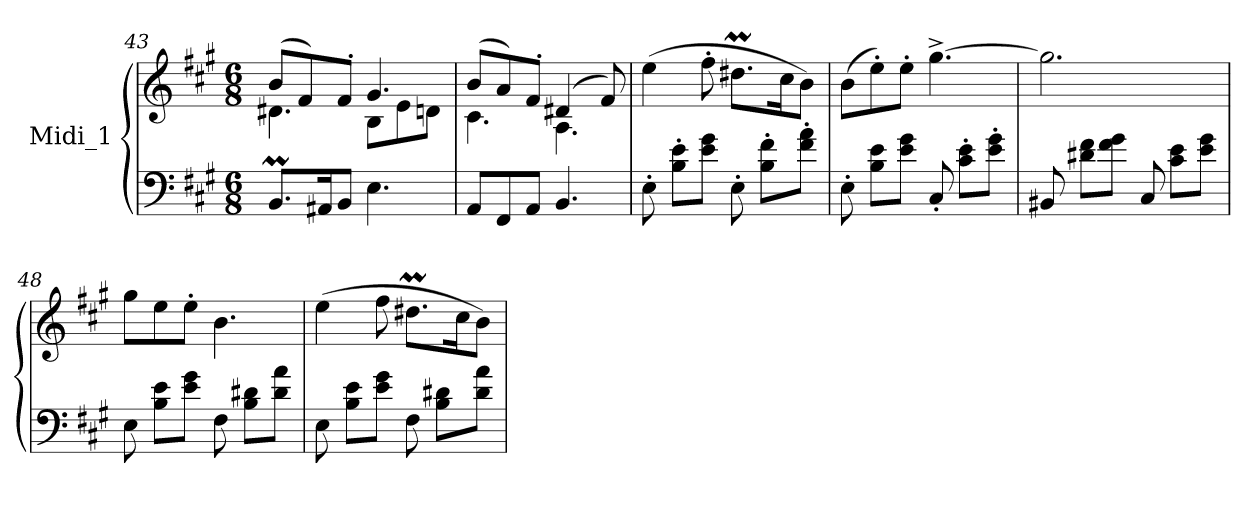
**kern	**kern
*part1	*part1
*staff2	*staff1
*I"Midi_1	*
*clefF4	*clefG2
*k[f#c#g#]	*k[f#c#g#]
*A:	*A:
*M6/8	*M6/8
=43	=43
*	*^
8.BBM/L	(>8b/L	4.d#X\
.	8f#/)	.
16AA#X/K	.	.
8BB/J	8f#'/J	.
4.E\	4.g#/	8B\L
.	.	8e\
.	.	8dn\J
=44	=44	=44
8AA/L	(>8b/L	4.c#\
8FF#/	8a/)	.
8AA/J	8f#'/J	.
4.BB/	(>4d#X/	4.A\
.	8f#/)	.
*	*v	*v
=45	=45
8E'\	(>4ee\
8B\' 8e\'L	.
8e\ 8g#\J	8ff#'\
8E'\	8.dd#Xm\L
8B\' 8f#\'L	.
.	16cc#\K
8f#\' 8a\'J	8b\J)
=46	=46
8E'\	(>8b\L
8B\ 8e\L	8ee'\)
8e\ 8g#\J	8ee'\J
8C#'/	[4.gg#^\
8c#\' 8e\'L	.
8e\' 8g#\'J	.
=47	=47
*	*MM85
8BB#X/	2.gg#\]
8d#X\ 8f#\L	.
8f#\ 8g#\J	.
8C#/	.
8c#\ 8e\L	.
8e\ 8g#\J	.
!!LO:LB:g=z
=48	=48
8E\	8gg#\L
8B\ 8e\L	8ee\
8e\ 8g#\J	8ee'\J
8F#\	4.b\
8B\ 8d#X\L	.
8d#\ 8a\J	.
=49	=49
8E\	(>4ee\
8B\ 8e\L	.
8e\ 8g#\J	8ff#\
8F#\	8.dd#Xm\L
8B\ 8d#X\L	.
.	16cc#\K
8d#\ 8a\J	8b\J)
=	=
*-	*-
